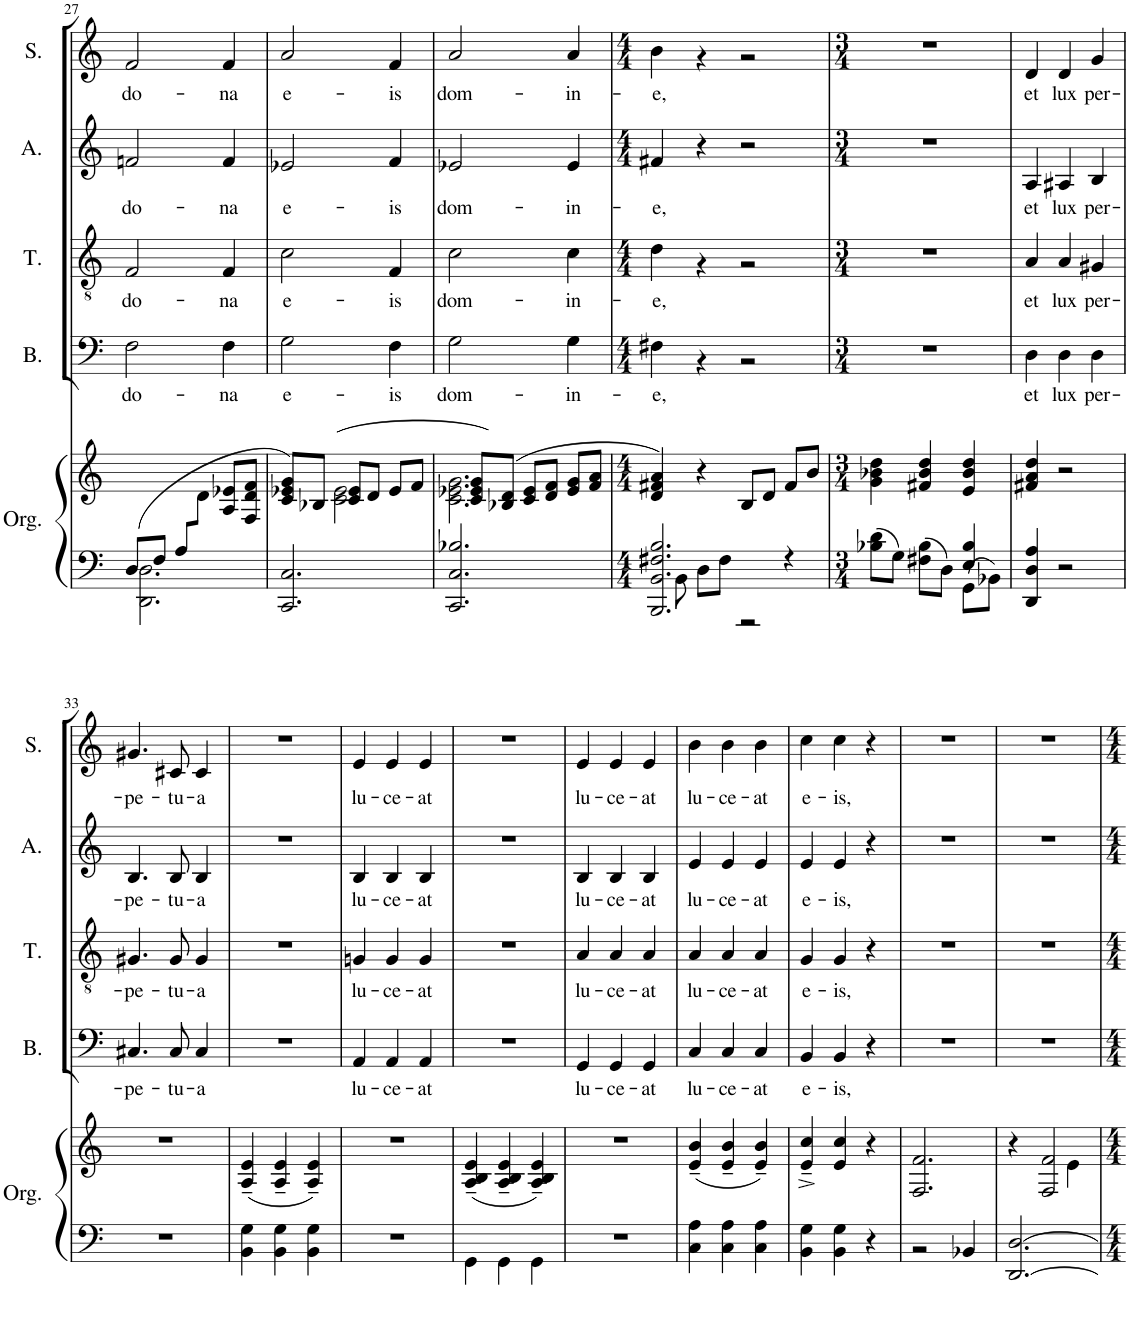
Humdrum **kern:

**kern	**kern	**kern	**text	**kern	**text	**kern	**text	**kern	**text
*part5	*part5	*part4	*part4	*part3	*part3	*part2	*part2	*part1	*part1
*staff6	*staff5	*staff4	*staff4	*staff3	*staff3	*staff2	*staff2	*staff1	*staff1
*I"Organ	*	*I"Bass	*	*I"Tenor	*	*I"Alto	*	*I"Soprano	*
*I'Org.	*	*I'B.	*	*I'T.	*	*I'A.	*	*I'S.	*
!!LO:PB:g=z
*clefF4	*clefG2	*clefF4	*	*clefGv2	*	*clefG2	*	*clefG2	*
*	*	*	*	*Trd7c12	*	*	*	*	*
*k[]	*k[]	*k[]	*	*k[]	*	*k[]	*	*k[]	*
*M3/4	*M3/4	*M3/4	*	*M3/4	*	*M3/4	*	*M3/4	*
=27	=27	=27	=27	=27	=27	=27	=27	=27	=27
*^	*	*^	*	*	*	*	*	*	*
!	!	!	!	!	!LO:LY:b	!	!LO:LY:b	!	!LO:LY:b	!	!LO:LY:b
*	*	*	*	*	*	*^	*	*	*	*^	*
(8D/L	2.DD\ 2.D\	4.ryy	2.ryy	2F\	do-	2.ryy	2F/	do-	2fn/	do-	2.ryy	2f/	do-
8F/J	.	.	.	.	.	.	.	.	.	.	.	.	.
8A/L	.	.	.	.	.	.	.	.	.	.	.	.	.
4.ryy	.	8d\J	.	.	.	.	.	.	.	.	.	.	.
!	!	!	!	!	!LO:LY:b	!	!	!LO:LY:b	!	!LO:LY:b	!	!	!LO:LY:b
.	.	8A/ 8e-X/L	.	4F\	-na	.	4F/	-na	4f/	-na	.	4f/	-na
.	.	8F/ 8d/ 8f/J	.	.	.	.	.	.	.	.	.	.	.
*v	*v	*	*	*	*	*	*	*	*	*	*	*	*
=28	=28	=28	=28	=28	=28	=28	=28	=28	=28	=28	=28	=28
*	*^	*	*	*	*	*	*	*	*	*	*	*
!	!	!	!	!	!LO:LY:b	!	!	!LO:LY:b	!	!LO:LY:b	!	!	!LO:LY:b
2.CC/ 2.C/	8c/ 8e-X/ 8g/L)	4ryy	2.ryy	2G\	e-	2.ryy	2c\	e-	2e-X/	e-	2.ryy	2a/	e-
.	(8B-X/J	.	.	.	.	.	.	.	.	.	.	.	.
.	8c/ 8e-/L	2c\ 2e-\	.	.	.	.	.	.	.	.	.	.	.
.	8d/J	.	.	.	.	.	.	.	.	.	.	.	.
!	!	!	!	!	!LO:LY:b	!	!	!LO:LY:b	!	!LO:LY:b	!	!	!LO:LY:b
.	8e-/L	.	.	4F\	-is	.	4F/	-is	4f/	-is	.	4f/	-is
.	8f/J	.	.	.	.	.	.	.	.	.	.	.	.
=29	=29	=29	=29	=29	=29	=29	=29	=29	=29	=29	=29	=29	=29
!	!	!	!	!	!LO:LY:b	!	!	!LO:LY:b	!	!LO:LY:b	!	!	!LO:LY:b
2.CC/ 2.C/ 2.B-X/	8c/ 8e-X/ 8g/L)	2.c\ 2.e-\ 2.g\	2.ryy	2G\	dom-	2.ryy	2c\	dom-	2e-X/	dom-	2.ryy	2a/	dom-
.	(8B-X/ 8d/J	.	.	.	.	.	.	.	.	.	.	.	.
.	8c/ 8e-/L	.	.	.	.	.	.	.	.	.	.	.	.
.	8d/ 8f/J	.	.	.	.	.	.	.	.	.	.	.	.
!	!	!	!	!	!LO:LY:b	!	!	!LO:LY:b	!	!LO:LY:b	!	!	!LO:LY:b
.	8e-/ 8g/L	.	.	4G\	-in-	.	4c\	-in-	4e-/	-in-	.	4a/	-in-
.	8f/ 8a/J	.	.	.	.	.	.	.	.	.	.	.	.
=30	=30	=30	=30	=30	=30	=30	=30	=30	=30	=30	=30	=30	=30
*M4/4	*M4/4	*	*M4/4	*	*	*M4/4	*	*	*M4/4	*	*M4/4	*	*
*^	*	*	*	*	*	*	*	*	*	*	*	*	*
!	!	!	!	!	!	!LO:LY:b	!	!	!LO:LY:b	!	!LO:LY:b	!	!	!LO:LY:b
2.BBB/ 2.BB/ 2.F#X/ 2.B/	8ryy	4d/ 4f#X/ 4a/)	2ryy	1ryy	4F#X\	-e,	1ryy	4d\	-e,	4f#X/	-e,	1ryy	4b\	-e,
.	8BB\	.	.	.	.	.	.	.	.	.	.	.	.	.
.	8D\L	4r	.	.	4r	.	.	4r	.	4r	.	.	4r	.
.	8F#\J	.	.	.	.	.	.	.	.	.	.	.	.	.
.	2r	2ryy	8B/L	.	2r	.	.	2r	.	2r	.	.	2r	.
.	.	.	8d/J	.	.	.	.	.	.	.	.	.	.	.
4r	.	.	8f#/L	.	.	.	.	.	.	.	.	.	.	.
.	.	.	8b/J	.	.	.	.	.	.	.	.	.	.	.
*	*	*v	*v	*	*	*	*v	*v	*	*	*	*v	*v	*
*	*	*	*v	*v	*	*	*	*	*	*	*
=31	=31	=31	=31	=31	=31	=31	=31	=31	=31	=31
*M3/4	*	*M3/4	*M3/4	*	*M3/4	*	*M3/4	*	*M3/4	*
8B-X\ 8d\L	2ryy	4g\ 4b-X\ 4dd\	2.r	.	2.r	.	2.r	.	2.r	.
8G\J	.	.	.	.	.	.	.	.	.	.
8F#X\ 8B-\L	.	4f#X/ 4b-/ 4dd/	.	.	.	.	.	.	.	.
8D\J	.	.	.	.	.	.	.	.	.	.
8GG\L	4E/ 4B-/	4e/ 4b-/ 4dd/	.	.	.	.	.	.	.	.
8BB-X\J	.	.	.	.	.	.	.	.	.	.
*v	*v	*	*	*	*	*	*	*	*	*
=32	=32	=32	=32	=32	=32	=32	=32	=32	=32
!	!	!	!LO:LY:b	!	!LO:LY:b	!	!LO:LY:b	!	!LO:LY:b
4DD/ 4D/ 4A/	4f#X/ 4a/ 4dd/	4D\	et	4A/	et	4A/	et	4d/	et
!	!	!	!LO:LY:b	!	!LO:LY:b	!	!LO:LY:b	!	!LO:LY:b
2r	2r	4D\	lux	4A/	lux	4A#X/	lux	4d/	lux
!	!	!	!LO:LY:b	!	!LO:LY:b	!	!LO:LY:b	!	!LO:LY:b
.	.	4D\	per-	4G#X/	per-	4B/	per-	4g/	per-
!!LO:LB:g=z
=33	=33	=33	=33	=33	=33	=33	=33	=33	=33
!	!	!	!LO:LY:b	!	!LO:LY:b	!	!LO:LY:b	!	!LO:LY:b
2.r	2.r	4.C#X/	-pe-	4.G#X/	-pe-	4.B/	-pe-	4.g#X/	-pe-
!	!	!	!LO:LY:b	!	!LO:LY:b	!	!LO:LY:b	!	!LO:LY:b
.	.	8C#/	-tu-	8G#/	-tu-	8B/	-tu-	8c#X/	-tu-
!	!	!	!LO:LY:b	!	!LO:LY:b	!	!LO:LY:b	!	!LO:LY:b
.	.	4C#/	-a	4G#/	-a	4B/	-a	4c#/	-a
=34	=34	=34	=34	=34	=34	=34	=34	=34	=34
4BB\ 4G\	(4A/~ 4e/~	2.r	.	2.r	.	2.r	.	2.r	.
4BB\ 4G\	4A/~ 4e/~	.	.	.	.	.	.	.	.
4BB\ 4G\	4A/~ 4e/~)	.	.	.	.	.	.	.	.
=35	=35	=35	=35	=35	=35	=35	=35	=35	=35
!	!	!	!LO:LY:b	!	!LO:LY:b	!	!LO:LY:b	!	!LO:LY:b
2.r	2.r	4AA/	lu-	4Gn/	lu-	4B/	lu-	4e/	lu-
!	!	!	!LO:LY:b	!	!LO:LY:b	!	!LO:LY:b	!	!LO:LY:b
.	.	4AA/	-ce-	4G/	-ce-	4B/	-ce-	4e/	-ce-
!	!	!	!LO:LY:b	!	!LO:LY:b	!	!LO:LY:b	!	!LO:LY:b
.	.	4AA/	-at	4G/	-at	4B/	-at	4e/	-at
=36	=36	=36	=36	=36	=36	=36	=36	=36	=36
4GG\	(4A/~ 4B/~ 4e/~	2.r	.	2.r	.	2.r	.	2.r	.
4GG\	4A/~ 4B/~ 4e/~	.	.	.	.	.	.	.	.
4GG\	4A/~ 4B/~ 4e/~)	.	.	.	.	.	.	.	.
=37	=37	=37	=37	=37	=37	=37	=37	=37	=37
!	!	!	!LO:LY:b	!	!LO:LY:b	!	!LO:LY:b	!	!LO:LY:b
2.r	2.r	4GG/	lu-	4A/	lu-	4B/	lu-	4e/	lu-
!	!	!	!LO:LY:b	!	!LO:LY:b	!	!LO:LY:b	!	!LO:LY:b
.	.	4GG/	-ce-	4A/	-ce-	4B/	-ce-	4e/	-ce-
!	!	!	!LO:LY:b	!	!LO:LY:b	!	!LO:LY:b	!	!LO:LY:b
.	.	4GG/	-at	4A/	-at	4B/	-at	4e/	-at
=38	=38	=38	=38	=38	=38	=38	=38	=38	=38
!	!	!	!LO:LY:b	!	!LO:LY:b	!	!LO:LY:b	!	!LO:LY:b
4C\ 4A\	(4e/~ 4b/~	4C/	lu-	4A/	lu-	4e/	lu-	4b\	lu-
!	!	!	!LO:LY:b	!	!LO:LY:b	!	!LO:LY:b	!	!LO:LY:b
4C\ 4A\	4e/~ 4b/~	4C/	-ce-	4A/	-ce-	4e/	-ce-	4b\	-ce-
!	!	!	!LO:LY:b	!	!LO:LY:b	!	!LO:LY:b	!	!LO:LY:b
4C\ 4A\	4e/~ 4b/~)	4C/	-at	4A/	-at	4e/	-at	4b\	-at
=39	=39	=39	=39	=39	=39	=39	=39	=39	=39
!	!	!	!LO:LY:b	!	!LO:LY:b	!	!LO:LY:b	!	!LO:LY:b
4BB\ 4G\	4e/~^ 4cc/~^	4BB/	e-	4G/	e-	4e/	e-	4cc\	e-
!	!	!	!LO:LY:b	!	!LO:LY:b	!	!LO:LY:b	!	!LO:LY:b
4BB\ 4G\	4e/ 4cc/	4BB/	-is,	4G/	-is,	4e/	-is,	4cc\	-is,
4r	4r	4r	.	4r	.	4r	.	4r	.
=40	=40	=40	=40	=40	=40	=40	=40	=40	=40
*^	*	*	*	*	*	*	*	*	*
2.ryy	2r	2.F/ 2.f/	2.r	.	2.r	.	2.r	.	2.r	.
.	4BB-X/	.	.	.	.	.	.	.	.	.
=41	=41	=41	=41	=41	=41	=41	=41	=41	=41	=41
*	*	*^	*	*	*	*	*	*	*	*
2.ryy	[2.DD/ [2.D/	4r	2ryy	2.r	.	2.r	.	2.r	.	2.r	.
.	.	2F/ 2f/	.	.	.	.	.	.	.	.	.
.	.	.	4e\	.	.	.	.	.	.	.	.
*v	*v	*	*	*	*	*	*	*	*	*	*
*	*v	*v	*	*	*	*	*	*	*	*
=	=	=	=	=	=	=	=	=	=
*-	*-	*-	*-	*-	*-	*-	*-	*-	*-
